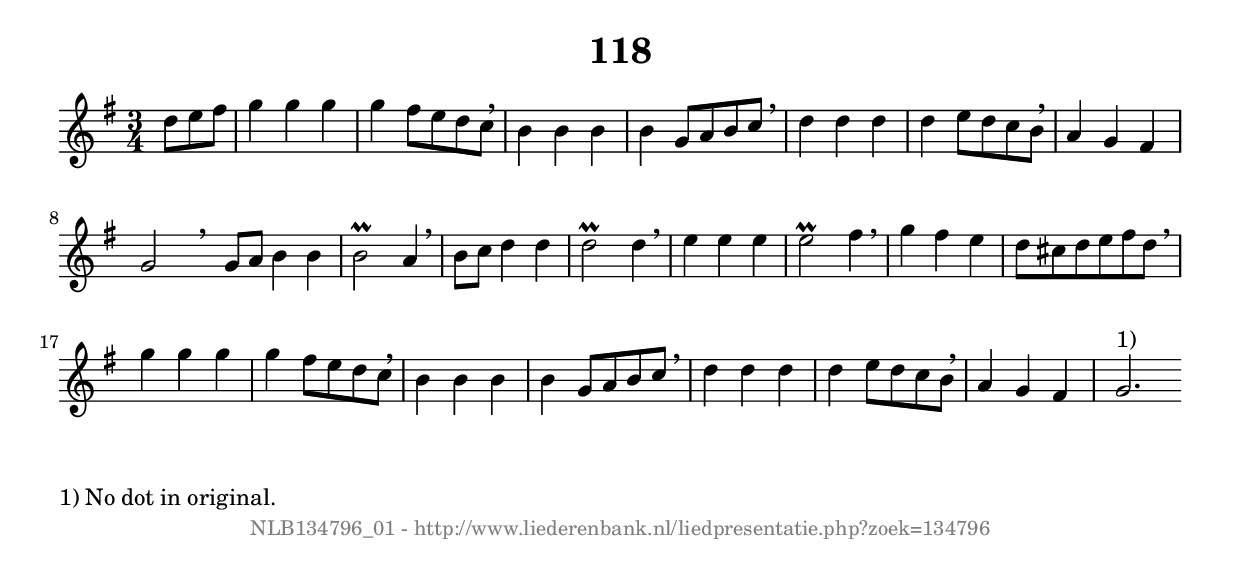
%
% produced by wce2krn 1.64 (7 June 2014)
%
\version"2.16"
#(append! paper-alist '(("long" . (cons (* 210 mm) (* 2000 mm)))))
#(set-default-paper-size "long")
sb = {\breathe}
mBreak = {\breathe }
bBreak = {\breathe }
x = {\once\override NoteHead #'style = #'cross }
gl=\glissando
itime={\override Staff.TimeSignature #'stencil = ##f }
ficta = {\once\set suggestAccidentals = ##t}
fine = {\once\override Score.RehearsalMark #'self-alignment-X = #1 \mark \markup {\italic{Fine}}}
dc = {\once\override Score.RehearsalMark #'self-alignment-X = #1 \mark \markup {\italic{D.C.}}}
dcf = {\once\override Score.RehearsalMark #'self-alignment-X = #1 \mark \markup {\italic{D.C. al Fine}}}
dcc = {\once\override Score.RehearsalMark #'self-alignment-X = #1 \mark \markup {\italic{D.C. al Coda}}}
ds = {\once\override Score.RehearsalMark #'self-alignment-X = #1 \mark \markup {\italic{D.S.}}}
dsf = {\once\override Score.RehearsalMark #'self-alignment-X = #1 \mark \markup {\italic{D.S. al Fine}}}
dsc = {\once\override Score.RehearsalMark #'self-alignment-X = #1 \mark \markup {\italic{D.S. al Coda}}}
pv = {\set Score.repeatCommands = #'((volta "1"))}
sv = {\set Score.repeatCommands = #'((volta "2"))}
tv = {\set Score.repeatCommands = #'((volta "3"))}
qv = {\set Score.repeatCommands = #'((volta "4"))}
xv = {\set Score.repeatCommands = #'((volta #f))}
\header{ tagline = ""
title = "118"
}
\score {{
\key g \major
\relative g'
{
\set melismaBusyProperties = #'()
\partial 32*12
\time 3/4
\tempo 4=120
\override Score.MetronomeMark #'transparent = ##t
\override Score.RehearsalMark #'break-visibility = #(vector #t #t #f)
d'8 e fis g4 g g g fis8 e d c \sb b4 b b b g8 a b c \sb d4 d d d e8 d c b \sb a4 g fis g2 s4 \bar ":|:" \bBreak
g8 a b4 b b2^\prall a4 \sb b8 c d4 d d2^\prall d4 \sb e e e e2^\prall fis4 \sb g fis e d8 cis d e fis d \sb \mBreak \bar "|"
g4 g g g fis8 e d c \sb b4 b b b g8 a b c \sb d4 d d d e8 d c b \sb a4 g fis g2.^"1)" \bar ":|"
 }}
 \midi { }
 \layout {
            indent = 0.0\cm
}
}
\markup { \wordwrap-string #" 
1) No dot in original.
"}
\markup { \vspace #0 } \markup { \with-color #grey \fill-line { \center-column { \smaller "NLB134796_01 - http://www.liederenbank.nl/liedpresentatie.php?zoek=134796" } } }
